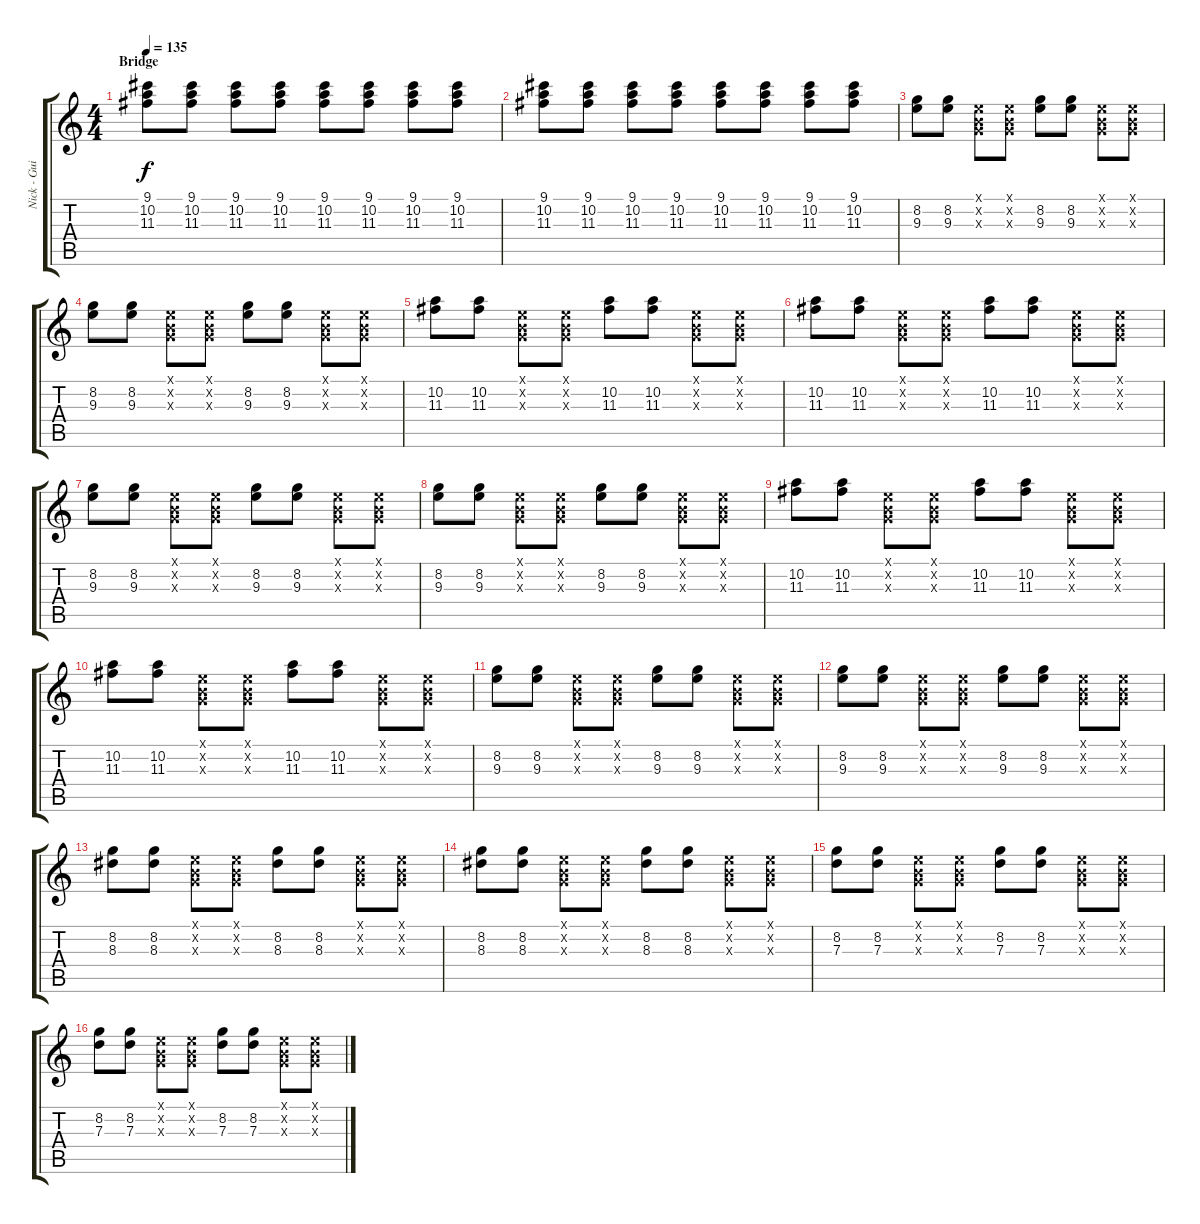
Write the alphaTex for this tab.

\track ("Nick - Guitar" "Nick - Gui") {instrument distortionguitar}
\staff {score tabs}
\tuning (E4 B3 G3 D3 A2 E2) {hide}
\ts (4 4)
\section ("" "Bridge")
\tempo 135
\clef g2
\ks c
(9.1 10.2 11.3).8{dy f} (9.1 10.2 11.3).8 (9.1 10.2 11.3).8 (9.1 10.2 11.3).8 (9.1 10.2 11.3).8 (9.1 10.2 11.3).8 (9.1 10.2 11.3).8 (9.1 10.2 11.3).8 |
(9.1 10.2 11.3).8 (9.1 10.2 11.3).8 (9.1 10.2 11.3).8 (9.1 10.2 11.3).8 (9.1 10.2 11.3).8 (9.1 10.2 11.3).8 (9.1 10.2 11.3).8 (9.1 10.2 11.3).8 |
(8.2 9.3).8 (8.2 9.3).8 (0.1{x} 0.2{x} 0.3{x}).8 (0.1{x} 0.2{x} 0.3{x}).8 (8.2 9.3).8 (8.2 9.3).8 (0.1{x} 0.2{x} 0.3{x}).8 (0.1{x} 0.2{x} 0.3{x}).8 |
(8.2 9.3).8 (8.2 9.3).8 (0.1{x} 0.2{x} 0.3{x}).8 (0.1{x} 0.2{x} 0.3{x}).8 (8.2 9.3).8 (8.2 9.3).8 (0.1{x} 0.2{x} 0.3{x}).8 (0.1{x} 0.2{x} 0.3{x}).8 |
(10.2 11.3).8 (10.2 11.3).8 (0.1{x} 0.2{x} 0.3{x}).8 (0.1{x} 0.2{x} 0.3{x}).8 (10.2 11.3).8 (10.2 11.3).8 (0.1{x} 0.2{x} 0.3{x}).8 (0.1{x} 0.2{x} 0.3{x}).8 |
(10.2 11.3).8 (10.2 11.3).8 (0.1{x} 0.2{x} 0.3{x}).8 (0.1{x} 0.2{x} 0.3{x}).8 (10.2 11.3).8 (10.2 11.3).8 (0.1{x} 0.2{x} 0.3{x}).8 (0.1{x} 0.2{x} 0.3{x}).8 |
(8.2 9.3).8 (8.2 9.3).8 (0.1{x} 0.2{x} 0.3{x}).8 (0.1{x} 0.2{x} 0.3{x}).8 (8.2 9.3).8 (8.2 9.3).8 (0.1{x} 0.2{x} 0.3{x}).8 (0.1{x} 0.2{x} 0.3{x}).8 |
(8.2 9.3).8 (8.2 9.3).8 (0.1{x} 0.2{x} 0.3{x}).8 (0.1{x} 0.2{x} 0.3{x}).8 (8.2 9.3).8 (8.2 9.3).8 (0.1{x} 0.2{x} 0.3{x}).8 (0.1{x} 0.2{x} 0.3{x}).8 |
(10.2 11.3).8 (10.2 11.3).8 (0.1{x} 0.2{x} 0.3{x}).8 (0.1{x} 0.2{x} 0.3{x}).8 (10.2 11.3).8 (10.2 11.3).8 (0.1{x} 0.2{x} 0.3{x}).8 (0.1{x} 0.2{x} 0.3{x}).8 |
(10.2 11.3).8 (10.2 11.3).8 (0.1{x} 0.2{x} 0.3{x}).8 (0.1{x} 0.2{x} 0.3{x}).8 (10.2 11.3).8 (10.2 11.3).8 (0.1{x} 0.2{x} 0.3{x}).8 (0.1{x} 0.2{x} 0.3{x}).8 |
(8.2 9.3).8 (8.2 9.3).8 (0.1{x} 0.2{x} 0.3{x}).8 (0.1{x} 0.2{x} 0.3{x}).8 (8.2 9.3).8 (8.2 9.3).8 (0.1{x} 0.2{x} 0.3{x}).8 (0.1{x} 0.2{x} 0.3{x}).8 |
(8.2 9.3).8 (8.2 9.3).8 (0.1{x} 0.2{x} 0.3{x}).8 (0.1{x} 0.2{x} 0.3{x}).8 (8.2 9.3).8 (8.2 9.3).8 (0.1{x} 0.2{x} 0.3{x}).8 (0.1{x} 0.2{x} 0.3{x}).8 |
(8.2 8.3).8 (8.2 8.3).8 (0.1{x} 0.2{x} 0.3{x}).8 (0.1{x} 0.2{x} 0.3{x}).8 (8.2 8.3).8 (8.2 8.3).8 (0.1{x} 0.2{x} 0.3{x}).8 (0.1{x} 0.2{x} 0.3{x}).8 |
(8.2 8.3).8 (8.2 8.3).8 (0.1{x} 0.2{x} 0.3{x}).8 (0.1{x} 0.2{x} 0.3{x}).8 (8.2 8.3).8 (8.2 8.3).8 (0.1{x} 0.2{x} 0.3{x}).8 (0.1{x} 0.2{x} 0.3{x}).8 |
(8.2 7.3).8 (8.2 7.3).8 (0.1{x} 0.2{x} 0.3{x}).8 (0.1{x} 0.2{x} 0.3{x}).8 (8.2 7.3).8 (8.2 7.3).8 (0.1{x} 0.2{x} 0.3{x}).8 (0.1{x} 0.2{x} 0.3{x}).8 |
(8.2 7.3).8 (8.2 7.3).8 (0.1{x} 0.2{x} 0.3{x}).8 (0.1{x} 0.2{x} 0.3{x}).8 (8.2 7.3).8 (8.2 7.3).8 (0.1{x} 0.2{x} 0.3{x}).8 (0.1{x} 0.2{x} 0.3{x}).8
